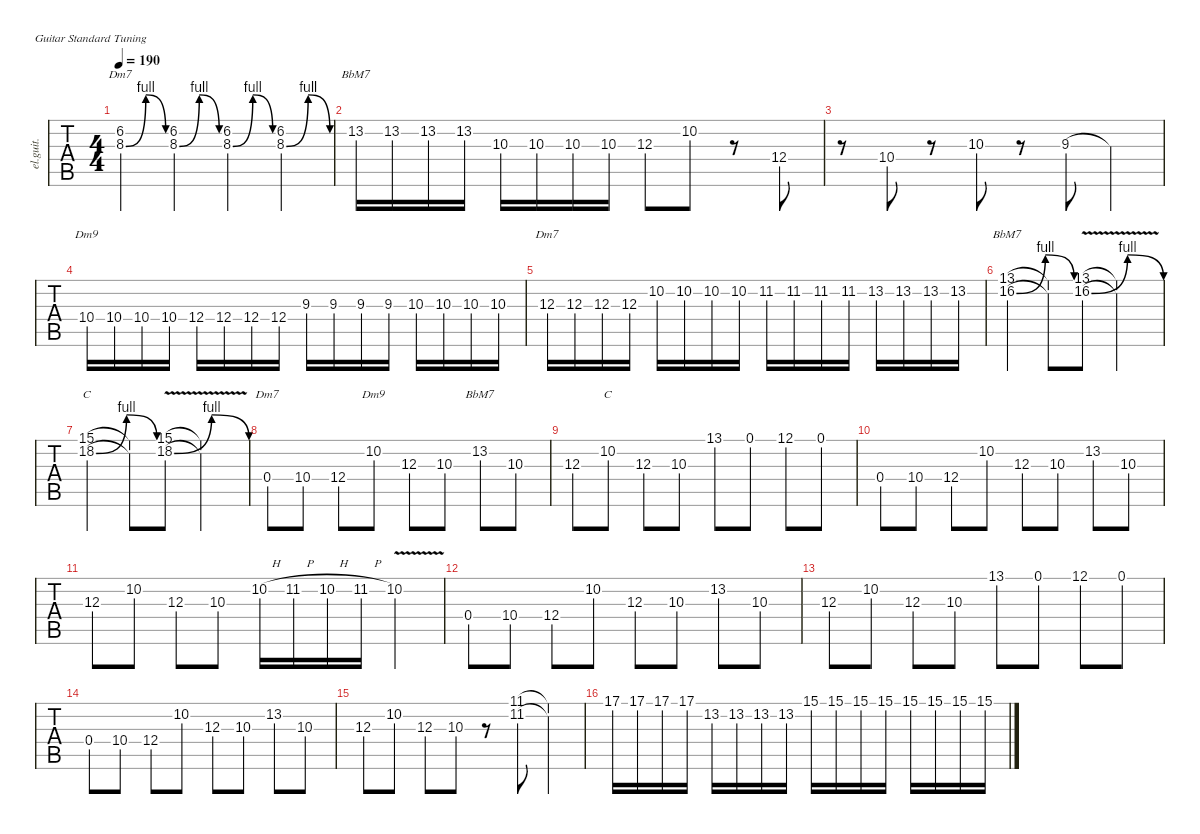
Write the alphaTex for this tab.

\defaultSystemsLayout 4
\hideDynamics
\bracketExtendMode nobrackets
\track ("後藤ひとり" "el.guit.") {solo instrument electricguitarclean}
\staff {tabs}
\tuning (E4 B3 G3 D3 A2 E2)
\chord ("Dm7" x 6 8 x x x) {firstfret 6 showdiagram false showfingering false}
\chord ("BbM7" x 13 x x x x) {firstfret 13 showdiagram false showfingering false}
\chord ("Dm9" x x x 10 x x) {firstfret 10 showdiagram false showfingering false}
\chord ("Dm7" x x 12 x x x) {firstfret 12 showdiagram false showfingering false}
\chord ("BbM7" 13 16 x x x x) {firstfret 13 showdiagram false showfingering false}
\chord ("C" 15 18 x x x x) {firstfret 15 showdiagram false showfingering false}
\chord ("Dm7" x x x 0 x x) {showdiagram false showfingering false}
\chord ("Dm9" x 10 x x x x) {firstfret 10 showdiagram false showfingering false}
\chord ("C" x 10 x x x x) {firstfret 10 showdiagram false showfingering false}
\ts (4 4)
\tempo 190
\clef g2
\ks c
(6.2 8.3{be (bendrelease 0 0 10.2 4 20.4 4 30 0) acc #}).4{ch "Dm7" dy mf beam Down} (6.2 8.3{be (bendrelease 0 0 10.2 4 20.4 4 30 0) acc #}).4{beam Down} (6.2 8.3{be (bendrelease 0 0 10.2 4 20.4 4 30 0) acc #}).4{beam Down} (6.2 8.3{be (bendrelease 0 0 10.2 4 20.4 4 30 0) acc #}).4{beam Down} |
13.2.16{ch "BbM7" beam Down} 13.2.16{beam Down} 13.2.16{beam Down} 13.2.16{beam Down} 10.3.16{beam Down} 10.3.16{beam Down} 10.3.16{beam Down} 10.3.16{beam Down} 12.3.8{beam Down} 10.2.8{beam Down} r.8{beam Down} 12.4.8{beam Down} |
r.8{beam Down} 10.4.8{beam Down} r.8{beam Down} 10.3.8{beam Down} r.8{beam Down} 9.3.8{beam Down} 9.3{t}.4{beam Down} |
10.4.16{ch "Dm9" beam Down} 10.4.16{beam Down} 10.4.16{beam Down} 10.4.16{beam Down} 12.4.16{beam Down} 12.4.16{beam Down} 12.4.16{beam Down} 12.4.16{beam Down} 9.3.16{beam Down} 9.3.16{beam Down} 9.3.16{beam Down} 9.3.16{beam Down} 10.3.16{beam Down} 10.3.16{beam Down} 10.3.16{beam Down} 10.3.16{beam Down} |
12.3.16{ch "Dm7" beam Down} 12.3.16{beam Down} 12.3.16{beam Down} 12.3.16{beam Down} 10.2.16{beam Down} 10.2.16{beam Down} 10.2.16{beam Down} 10.2.16{beam Down} 11.2{acc #}.16{beam Down} 11.2{acc #}.16{beam Down} 11.2{acc #}.16{beam Down} 11.2{acc #}.16{beam Down} 13.2.16{beam Down} 13.2.16{beam Down} 13.2.16{beam Down} 13.2.16{beam Down} |
(13.1 16.2{be (bendrelease 0 0 10.2 4 20.4 4 30 0) acc #}).4{ch "BbM7" beam Down} (13.1{t} 16.2{t acc #}).8{beam Down} (13.1{v} 16.2{be (bendrelease 0 0 10.2 4 20.4 4 30 0) v acc #}).8{beam Down} (13.1{t} 16.2{t acc #}).2{beam Down} |
(15.1 18.2{be (bendrelease 0 0 10.2 4 20.4 4 30 0)}).4{ch "C" beam Down} (15.1{t} 18.2{t}).8{beam Down} (15.1{v} 18.2{be (bendrelease 0 0 10.2 4 20.4 4 30 0)}).8{beam Down} (15.1{t} 18.2{t}).2{beam Down} |
0.4.8{ch "Dm7" beam Up} 10.4.8{beam Up} 12.4.8{beam Down} 10.2.8{ch "Dm9" beam Down} 12.3.8{beam Down} 10.3.8{beam Down} 13.2.8{ch "BbM7" beam Down} 10.3.8{beam Down} |
12.3.8{beam Down} 10.2.8{ch "C" beam Down} 12.3.8{beam Down} 10.3.8{beam Down} 13.1.8{beam Down} 0.1.8{beam Down} 12.1.8{beam Down} 0.1.8{beam Down} |
0.4.8{beam Up} 10.4.8{beam Up} 12.4.8{beam Down} 10.2.8{beam Down} 12.3.8{beam Down} 10.3.8{beam Down} 13.2.8{beam Down} 10.3.8{beam Down} |
12.3.8{beam Down} 10.2.8{beam Down} 12.3.8{beam Down} 10.3.8{beam Down} 10.2{h}.16{beam Down} 11.2{h acc #}.16{beam Down} 10.2{h}.16{beam Down} 11.2{h acc #}.16{beam Down} 10.2{v}.4{beam Down} |
0.4.8{beam Up} 10.4.8{beam Up} 12.4.8{beam Down} 10.2.8{beam Down} 12.3.8{beam Down} 10.3.8{beam Down} 13.2.8{beam Down} 10.3.8{beam Down} |
12.3.8{beam Down} 10.2.8{beam Down} 12.3.8{beam Down} 10.3.8{beam Down} 13.1.8{beam Down} 0.1.8{beam Down} 12.1.8{beam Down} 0.1.8{beam Down} |
0.4.8{beam Up} 10.4.8{beam Up} 12.4.8{beam Down} 10.2.8{beam Down} 12.3.8{beam Down} 10.3.8{beam Down} 13.2.8{beam Down} 10.3.8{beam Down} |
12.3.8{beam Down} 10.2.8{beam Down} 12.3.8{beam Down} 10.3.8{beam Down} r.8{beam Down} (11.1{acc #} 11.2{acc #}).8{beam Down} (11.1{t acc #} 11.2{t acc #}).4{beam Down} |
17.1.16{beam Down} 17.1.16{beam Down} 17.1.16{beam Down} 17.1.16{beam Down} 13.2.16{beam Down} 13.2.16{beam Down} 13.2.16{beam Down} 13.2.16{beam Down} 15.1.16{beam Down} 15.1.16{beam Down} 15.1.16{beam Down} 15.1.16{beam Down} 15.1.16{beam Down} 15.1.16{beam Down} 15.1.16{beam Down} 15.1.16{beam Down}
